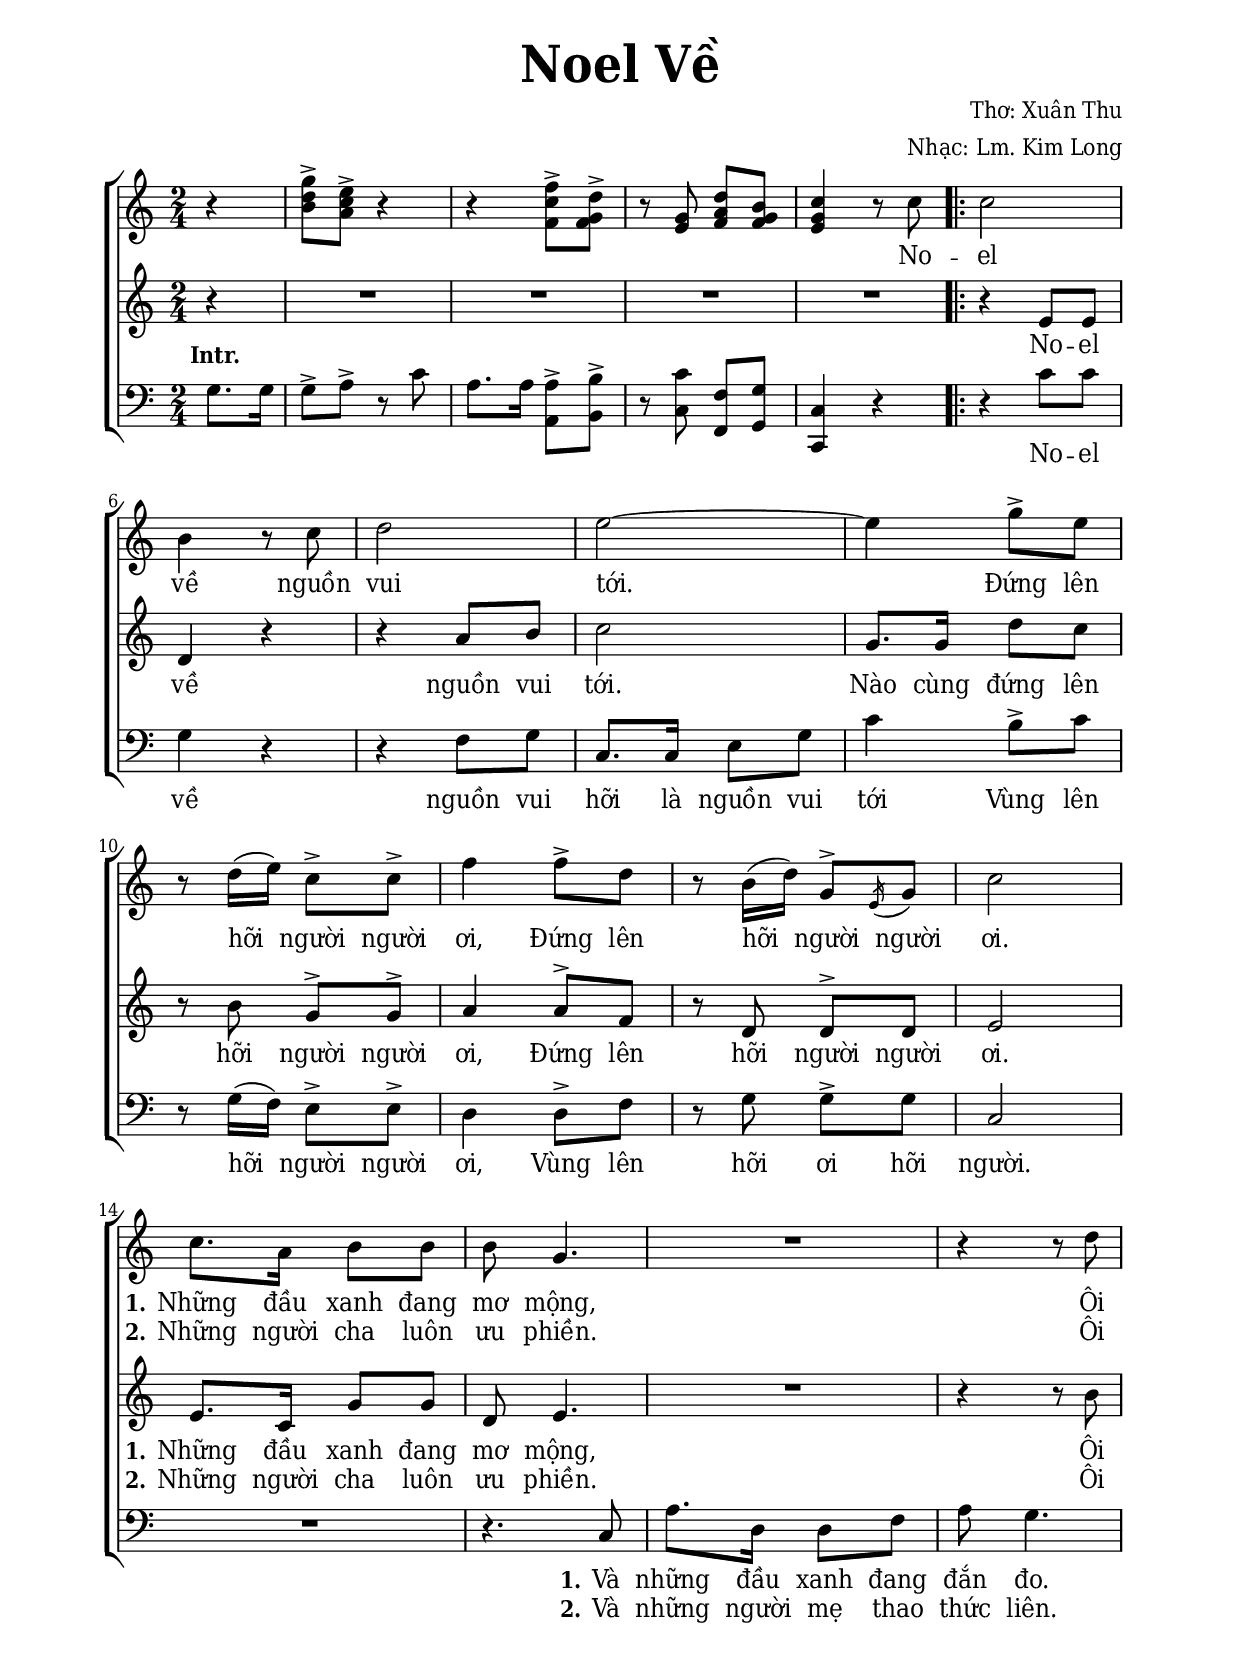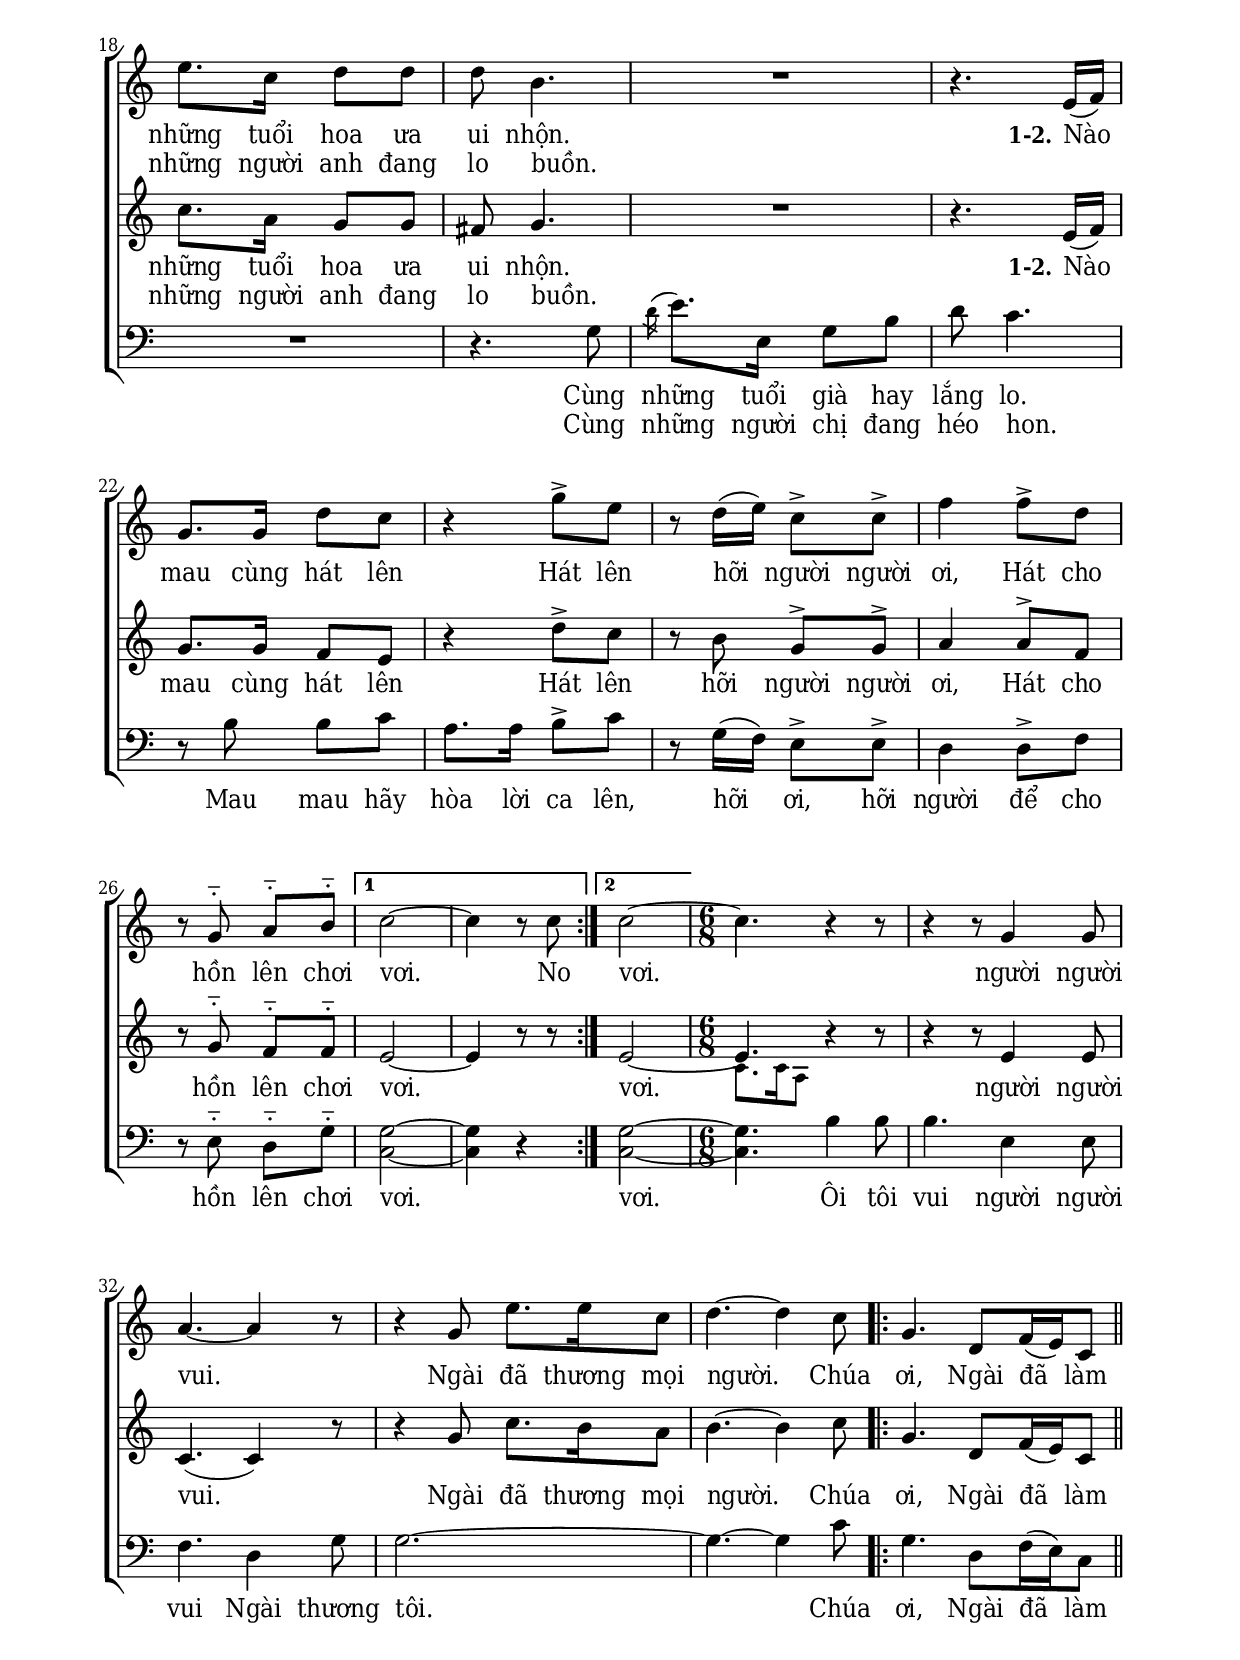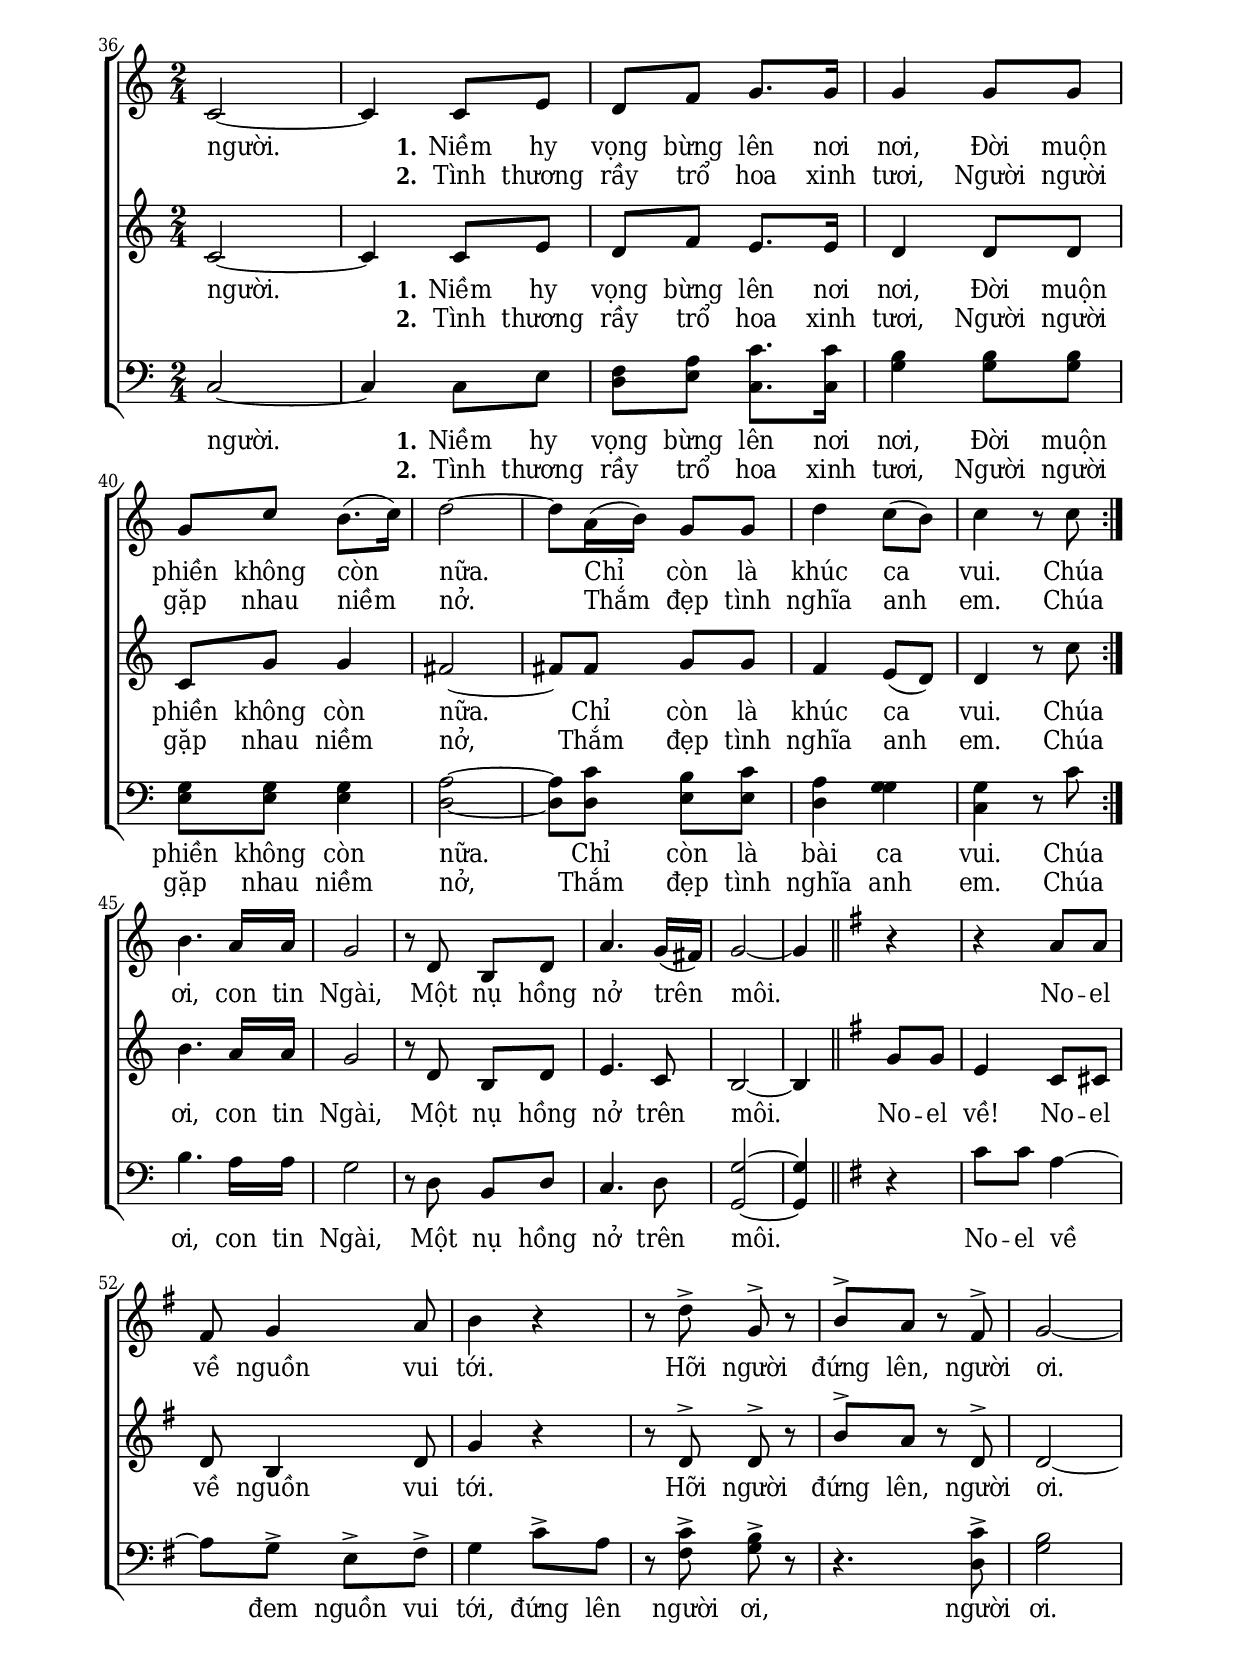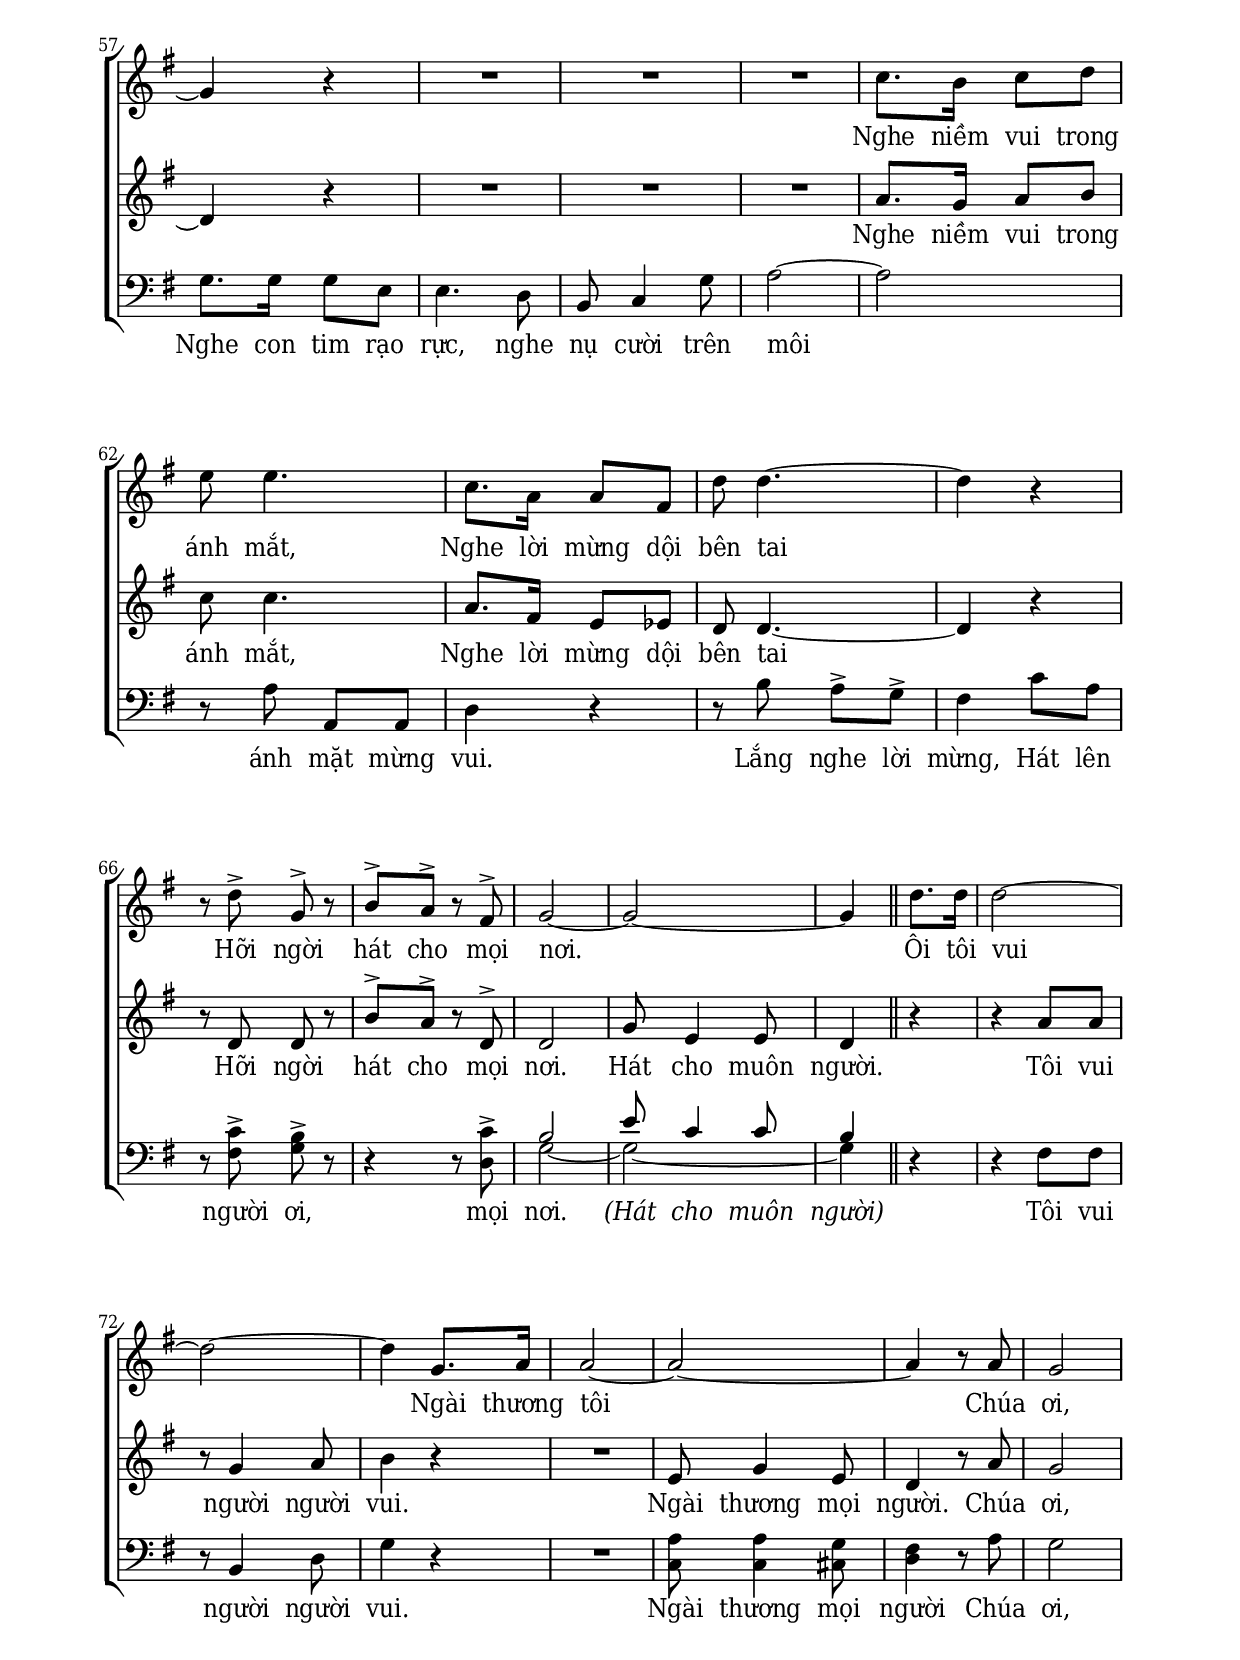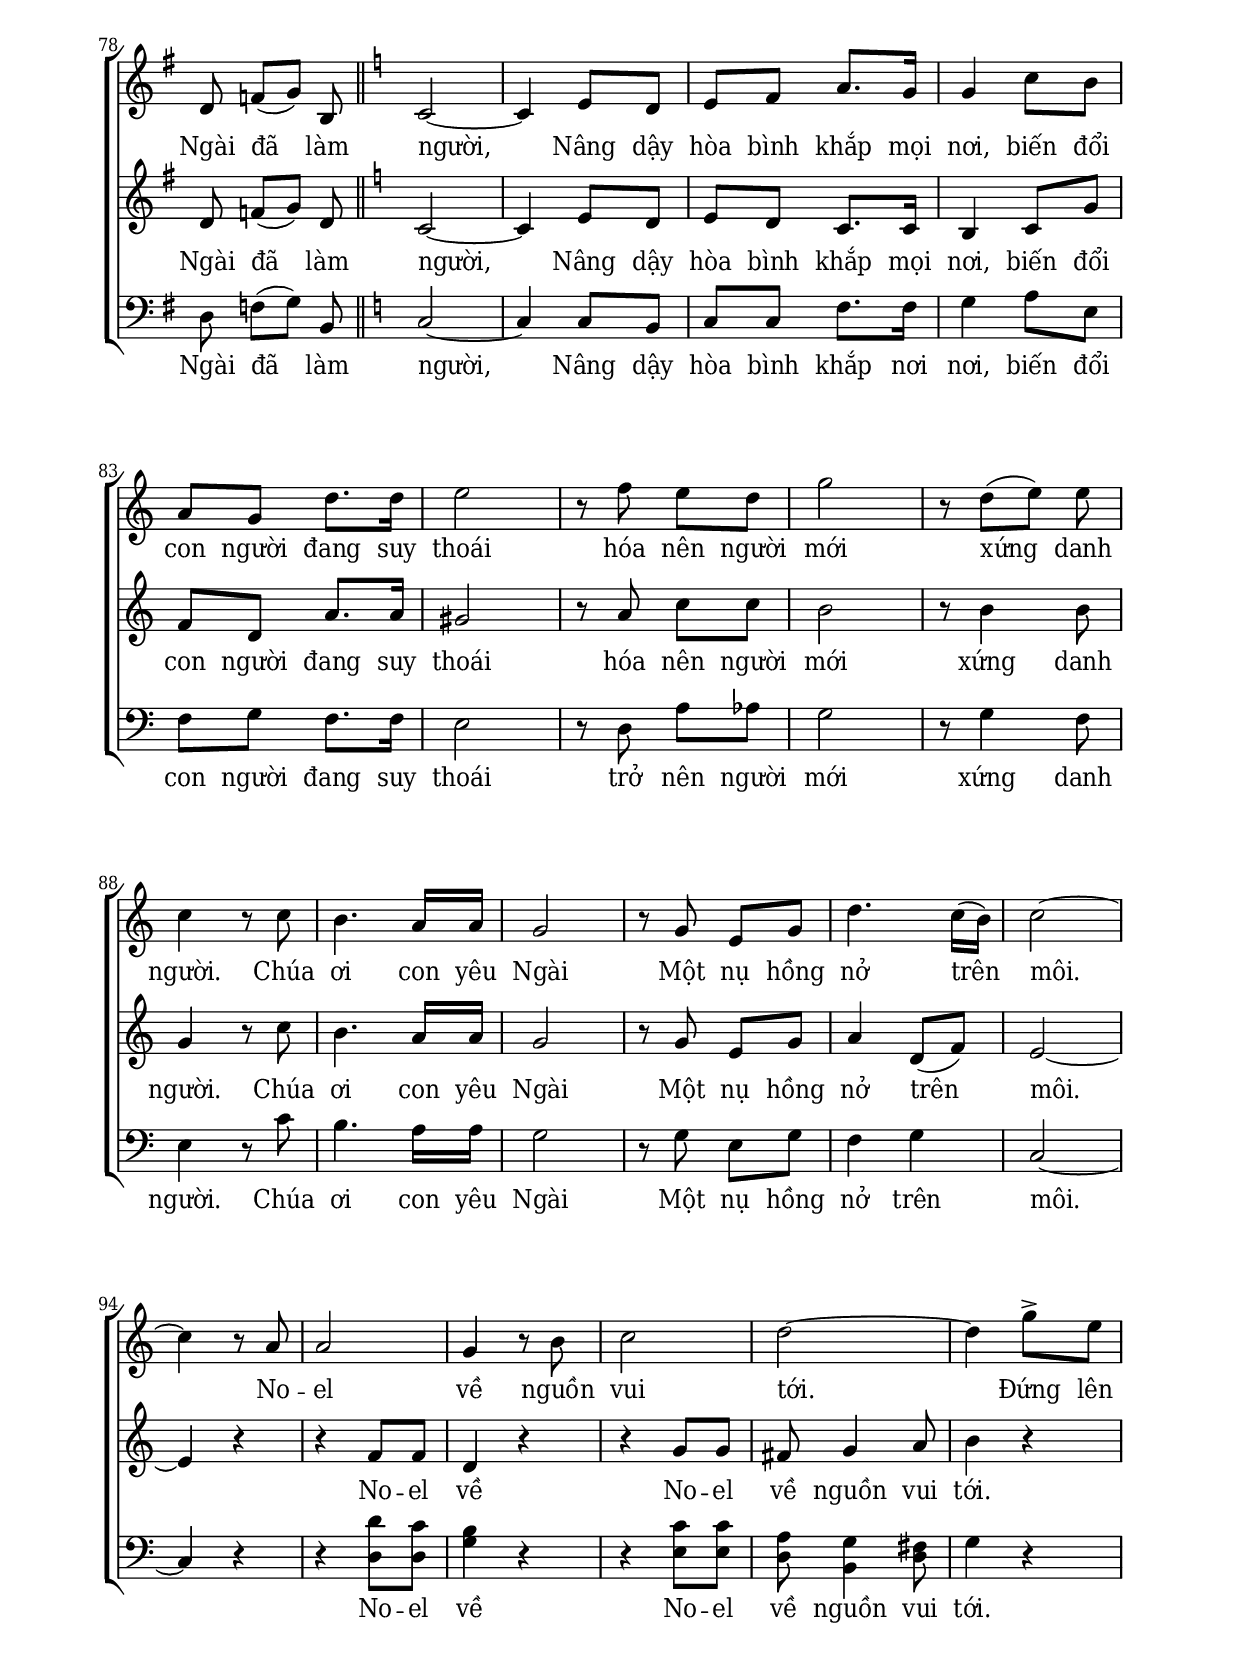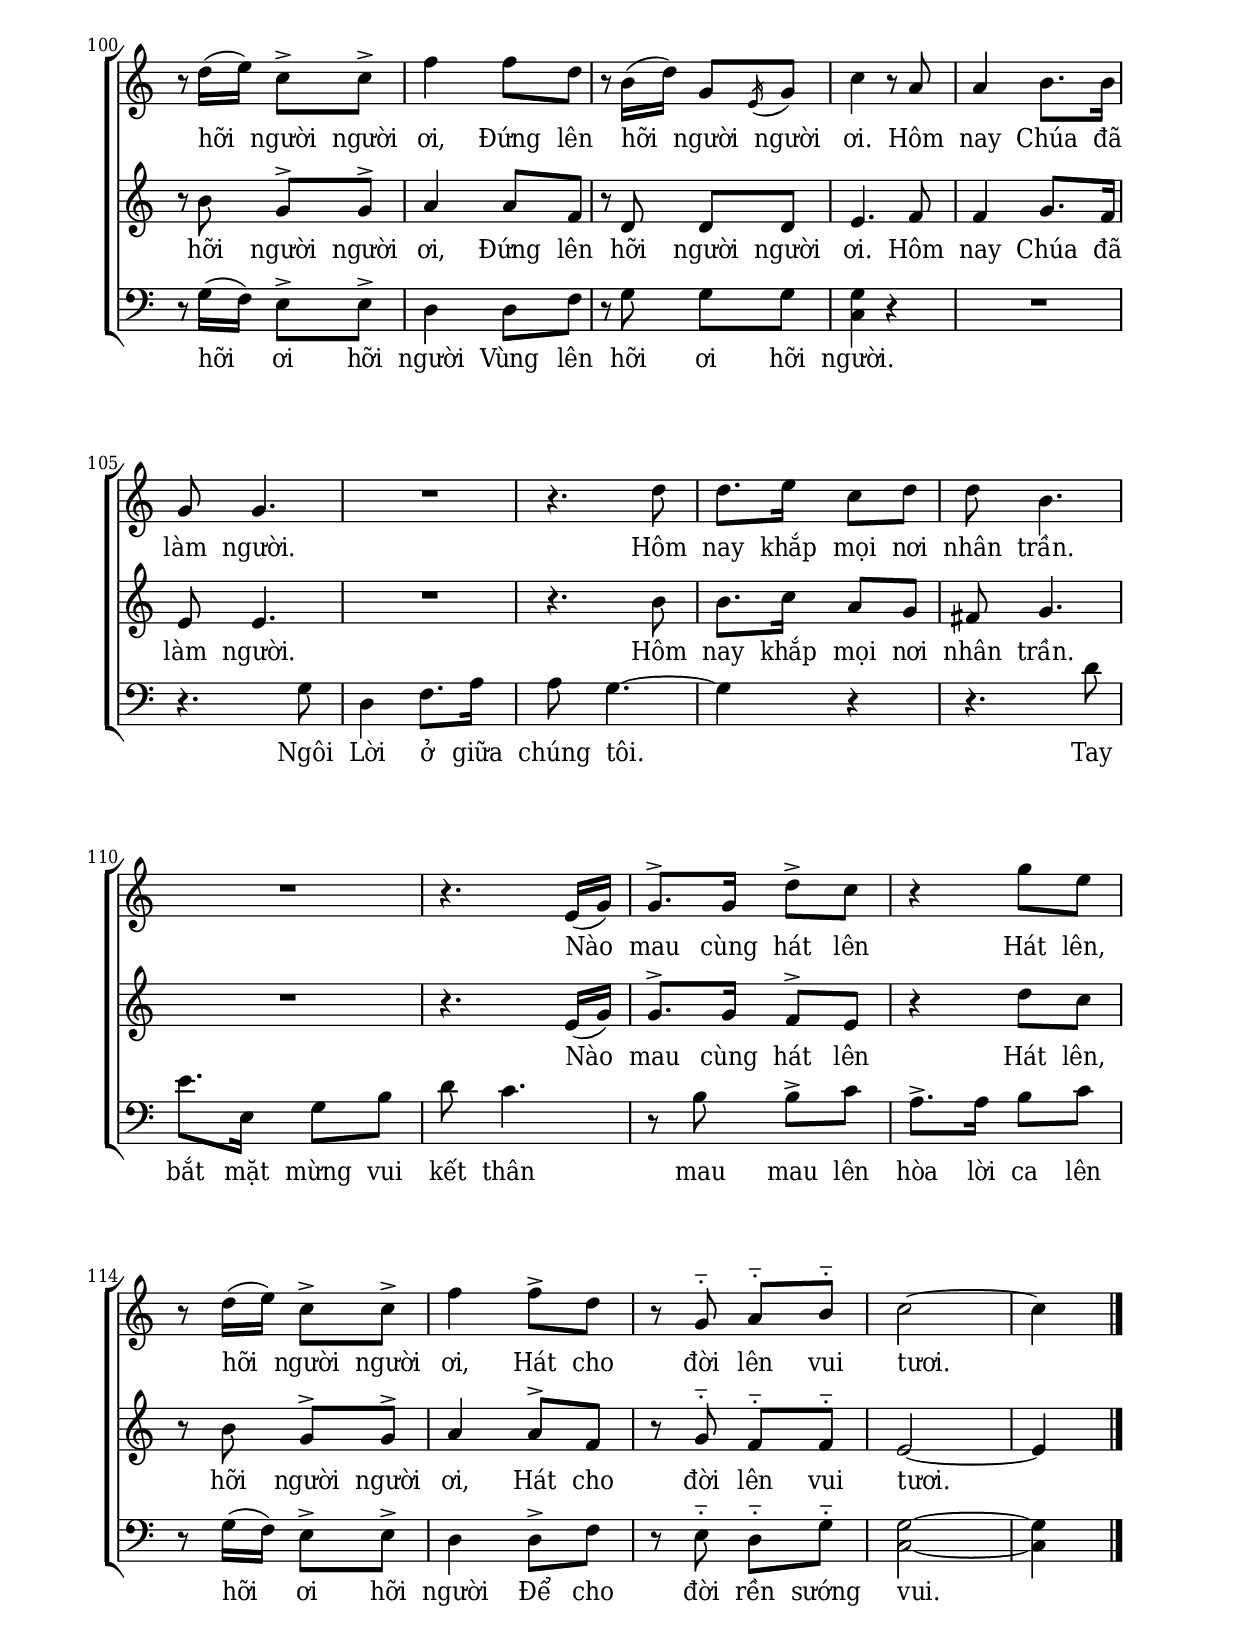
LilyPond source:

% Cài đặt chung\
\version "2.22.1"
\include "english.ly"

\header {
  title = \markup { \fontsize #3 "Noel Về" }
  composer = "Thơ: Xuân Thu"
  arranger = "Nhạc: Lm. Kim Long"
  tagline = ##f
}

% Đổi kích thước nốt cho bè phụ
notBePhu =
#(define-music-function (font-size music) (number? ly:music?)
   (for-some-music
     (lambda (m)
       (if (music-is-of-type? m 'rhythmic-event)
           (begin
             (set! (ly:music-property m 'tweaks)
                   (cons `(font-size . ,font-size)
                         (ly:music-property m 'tweaks)))
             #t)
           #f))
     music)
   music)

% Nhạc phiên khúc
nhacPhienKhucSop = \relative c'' {
  \override Staff.TimeSignature.break-visibility = #end-of-line-invisible
  \set Staff.printKeyCancellation = ##f
  \set Staff.explicitKeySignatureVisibility = #end-of-line-invisible
  \partial 4 r4 |
  <g' d b>8 ^> <e c a> ^> r4 |
  r <f c f,>8 ^> <d g, f> ^> |
  r8 <g, e> <d' a f> <b g f> |
  <c g e>4  r8
  
  \partial 8 c8 \bar ".|:"
  c2 |
  b4 r8 c |
  d2 |
  e ~ |
  e4 g8 ^> e |
  r8 d16 (e) c8 ^> c ^> |
  f4 f8 ^> d |
  r b16 (d) g,8 ^> \slashedGrace { e16( } g8) |
  c2 | \break
  c8. a16 b8 b |
  b g4. |
  R2
  r4 r8 d'8 |
  e8. c16 d8 d |
  d b4. |
  R2
  r4. e,16 (f) |
  g8. g16 d'8 c |
  r4 g'8 ^> e |
  r d16 (e) c8 ^> c ^> |
  f4 f8 ^> d |
  r8 g,^_ a^_ b^_ |
  \set Score.repeatCommands = #'((volta "1"))
  c2 ~ |
  c4 r8 c |
  \set Score.repeatCommands = #'((volta #f) (volta "2") end-repeat)
  c2 ~ |
  \set Score.repeatCommands = #'((volta #f))
  
  \time 6/8
  c4. r4 r8 |
  r4 r8 g4 g8 |
  a4. ~ a4 r8 |
  r4 g8 e'8. e16 c8 |
  d4. ~ d4 c8 |
  g4. d8 f16 (e) c8 \bar "||"
  
  \time 2/4
  c2 ~ |
  c4 c8 e |
  d f g8. g16 |
  g4 g8 g |
  g c b8. (c16) |
  d2 ~ |
  d8 a16 (b) g8 g |
  d'4 c8 (b) |
  c4 r8 c |
  b4. a16 a |
  g2 |
  r8 d b d |
  a'4. g16 (fs) |
  g2 ~ |
  g4  \bar "||"
  
  \key g \major
  \partial 4 r |
  r a8 a |
  fs g4 a8 |
  b4 r |
  r8 d ^> g, ^> r |
  b ^> a r fs ^> |
  g2 ~ |
  g4 r
  R2*3
  c8. b16 c8 d |
  e e4. |
  c8. a16 a8 fs |
  d' d4. ~ |
  d4 r |
  r8 d ^> g, ^> r |
  b ^> a ^> r fs ^> |
  g2 ~ |
  g ~ |
  g4 \bar "||"
  d'8. d16 |
  d2 ~ |
  d ~ |
  d4 g,8. a16 |
  a2 ~ |
  a ~ |
  a4 r8 a |
  g2 |
  d8 f! ([g]) b, \bar "||"
  
  \key c \major
  c2 ~ |
  c4 e8 d |
  e f a8. g16 |
  g4 c8 b |
  a g d'8. d16 |
  e2 |
  r8 f e d |
  g2 |
  r8 d ([e]) e |
  c4 r8 c |
  b4. a16 a |
  g2 |
  r8 g e g |
  d'4. c16 (b) |
  c2 ~ |
  c4 r8 a |
  a2 |
  g4 r8 b |
  c2 |
  d ~ |
  d4 g8 ^> e |
  r d16 (e) c8 ^> c ^> |
  f4 f8 d |
  r b16 (d) g,8 \slashedGrace { e16 (} g8) |
  c4 r8 a |
  a4 b8. b16 |
  g8 g4. |
  R2
  r4. d'8 |
  d8. e16 c8 d |
  d b4. |
  R2
  r4. e,16 (g) |
  g8. ^> g16 d'8 ^> c |
  r4 g'8 e |
  r d16 (e) c8 ^> c ^> |
  f4 f8 ^> d |
  r g, ^_ a^_ b ^_ |
  c2 ~ |
  c4 \bar "|."
}

nhacPhienKhucAlto = \relative c' {
  \override Staff.TimeSignature.break-visibility = #end-of-line-invisible
  \set Staff.printKeyCancellation = ##f
  \set Staff.explicitKeySignatureVisibility = #end-of-line-invisible
  r4
  R2*4
  r4 e8 e |
  d4 r |
  r a'8 b |
  c2 |
  g8. g16 d'8 c |
  r b g ^> g ^> |
  a4 a8 ^> f |
  r d d ^> d |
  e2 |
  e8. c16 g'8 g |
  d e4. |
  R2
  r4 r8 b'8 |
  c8. a16 g8 g |
  fs g4. |
  R2
  r4. e16 (f) |
  g8. g16 f8 e |
  r4 d'8 ^> c |
  r b g ^> g ^> |
  a4 a8 ^> f |
  r8 g ^_ f ^_ f ^_ |
  e2 ~ |
  e4 r8 r |
  e2 ~ |
  
  \time 6/8
  <<
    {
      \voiceOne e4. 
    }
    \new Voice = "splitpart" \notBePhu -2 {
	    \voiceTwo
      c8. c16 a8
    }
  >>
  \oneVoice
  r4 r8 |
  r4 r8 e'4 e8 |
  c4. (c4) r8 |
  r4 g'8 c8. b16 a8 |
  b4. ~ b4 c8 \bar ".|:"
  g4. d8 f16 (e) c8 |
  
  \time 2/4
  c2 ~ |
  c4 c8 e |
  d f e8. e16 |
  d4 d8 d |
  c g' g4 |
  fs2 ~ |
  fs!8 fs g g |
  f4 e8 (d) |
  d4 r8 c' \bar ":|."
  b4. a16 a |
  g2 |
  r8 d b d |
  e4. c8 |
  b2 ~ |
  b4
  
  \key g \major
  g'8 g |
  e4 c8 cs |
  d b4 d8 |
  g4 r |
  r8 d8 ^> d ^> r |
  b'8 ^> a r d, ^> |
  d2 ~ |
  d4 r |
  R2*3
  a'8. g16 a8 b |
  c c4. |
  a8. fs16 e8 ef |
  d d4. ~ |
  d4 r |
  r8 d d r |
  b' ^> a ^> r d, ^> |
  d2 |
  g8 e4 e8 |
  d4 r |
  r a'8 a |
  r8 g4 a8 |
  b4 r |
  R2
  e,8 g4 e8 |
  d4 r8 a' |
  g2 |
  d8 f! ([g]) d |
  
  \key c \major
  c2 ~ |
  c4 e8 d |
  e d c8. c16 |
  b4 c8 g' |
  f d a'8. a16 |
  gs2 |
  r8 a8 c c |
  b2 |
  r8 b4 b8 |
  g4 r8 c |
  b4. a16 a |
  g2 |
  r8 g e g |
  a4 d,8 (f) |
  e2 ~ |
  e4 r |
  r f8 f |
  d4 r |
  r g8 g |
  fs g4 a8 |
  b4 r |
  r8 b g ^> g ^> |
  a4 a8 f |r8 d d d |
  e4. f8 |
  f4 g8. f16 |
  e8 e4. |
  R2
  r4. b'8 |
  b8. c16 a8 g |
  fs g4. |
  R2
  r4. e16 (g) |
  g8. ^> g16 f8 ^> e |
  r4 d'8 c |
  r b g ^> g ^> |
  a4 a8 ^> f |
  r g ^_ f ^_ f ^_ |
  e2 ~ |
  e4
}

nhacPhienKhucBas = \relative c' {
  \override Staff.TimeSignature.break-visibility = #end-of-line-invisible
  \set Staff.printKeyCancellation = ##f
  \set Staff.explicitKeySignatureVisibility = #end-of-line-invisible
  g8.
  ^\markup { \raise #1.5 \halign #-0.3 \bold "Intr." }
  g16 |
  g8 ^> a ^> r c |
  a8. a16 <a a,>8 ^> <b b,> ^> |
  r <c c,> <f, f,> <g g,> |
  <c, c,>4 r |
  r c'8 c |
  g4 r |
  r f8 g |
  c,8. c16 e8 g |
  c4 b8 ^> c |
  r8 g16 (f) e8 ^> e ^> |
  d4 d8 ^> f |
  r g g ^> g |
  c,2 |
  R2
  r4. c8 |
  a'8. d,16 d8 f |
  a g4. |
  R2
  r4. g8 |
  \slashedGrace { \once \stemDown d'16 ^( } e8.) e,16 g8 b |
  d c4. |
  r8 b b c |
  a8. a16 b8 ^> c |
  r g16 (f) e8 ^> e ^> |
  d4 d8 ^> f |
  r e ^_ d ^_ g ^_ |
  <g c,>2 ~ |
  <g c,>4 r
  
  <g c,>2 ~ |
  \time 6/8
  <g c,>4. b4 b8 |
  b4. e,4 e8 |
  f4. d4 g8 |
  g2. ~ |
  g4. ~ g4 c8 |
  g4. d8 f16 (e) c8 |
  
  \time 2/4
  c2 ~ |
  c4 c8 e |
  \oneVoice
  <<
    {
      f8 a c8. c16 |
      b4 b8 b |
      g g g4 |
      a2 ~ |
      a8 c b c |
      a4 g |
      g
    }
    {
      d8 e c8. c16 |
      g'4 g8 g |
      e e e4 |
      d2 ~ |
      d8 d e e |
      d4 g |
      c,
    }
  >>
  r8 c' |
  b4. a16 a |
  g2 |
  r8 d b d |
  c4. d8 |
  <g g,>2 ~ |
  <g g,>4
  
  \key g \major
  r |
  c8 c a4 ~ |
  a8 g ^> e ^> fs ^> |
  g4 c8 ^> a |
  r8
  <<
    {
      c ^> b ^> r |
      r4. c8 ^> |
      b2
    }
    {
      fs8 g r |
      r4. d8 |
      g2
    }
  >>
  g8. g16 g8 e |
  e4. d8 |
  b c4 g'8 |
  a2 ~ |
  a |
  r8 a a, a |
  d4 r |
  r8 b' a ^> g ^> |
  fs4 c'8 a |
  r
  <<
    {
      c8 ^> b ^> r |
      r4 r8 c8 ^>
    }
    {
      fs,8 g r |
      r4. d8
    }
  >>
  <<
    {
      \voiceOne
      b'2 |
      e8 c4 c8 |
      b4
    }
    \new Voice = "splitpart" {
	    \voiceTwo
      g2 ~ |
      g ~ |
      g4
    }
  >>
  \oneVoice
  r4 |
  r fs8 fs |
  r8 b,4 d8 |
  g4 r |
  R2
  <a c,>8 <a c,>4 <g cs,>8 |
  <fs d>4 r8 a |
  g2 |
  d8 f! ([g]) b, |
  
  \key c \major
  c2 ~ |
  c4 c8 b |
  c c f8. f16 |
  g4 a8 e |
  f g f8. f16 |
  e2 |
  r8 d a' af |
  g2 |
  r8 g4 f8 |
  e4 r8 c' |
  b4. a16 a |
  g2 |
  r8 g e g |
  f4 g |
  c,2 ~ |
  c4 r |
  r
  <<
    {
      d'8 c |
      b4 r |
      r c8 c a g4 fs8
    }
    {
      d8 d |
      g4 r |
      r e8 e |
      d b4 d8
    }
  >>
  g4 r |
  r8 g16 (f) e8 ^> e ^> |
  d4 d8 f |
  r g g g |
  <g c,>4 r |
  R2
  r4. g8 |
  d4 f8. a16 |
  a8 g4. ~ |
  g4 r |
  r4. d'8 |
  e8. e,16 g8 b |
  d c4. |
  r8 b b ^> c |
  a8. ^> a16 b8 c |
  r g16 (f) e8 ^> e ^> |
  d4 d8 ^> f |
  r e ^_ d ^_ g ^_ |
  <g c,>2 ~ |
  <g c,>4
}

% Lời phiên khúc
loiPhienKhucSopMot = \lyrics {
  \repeat unfold 8 { _ }
  No -- el về nguồn vui tới.
  Đứng lên hỡi người người ơi,
  Đứng lên hỡi người người ơi.
  \set stanza = " 1."
  Những đầu xanh đang mơ mộng,
  Ôi những tuổi hoa ưa ui nhộn.
  \set stanza = "1-2."
  Nào mau cùng hát lên
  Hát lên hỡi người người ơi,
  Hát cho hồn lên chơi vơi.
  No
  vơi.
  người người vui.
  Ngài đã thương mọi người.
  Chúa ơi, Ngài đã làm người.
  \set stanza = "1."
  Niềm hy vọng bừng lên nơi nơi,
  Đời muộn phiền không còn nữa.
  Chỉ còn là khúc ca vui.
  Chúa
  ơi, con tin Ngài,
  Một nụ hồng nở trên môi.
  No -- el về nguồn vui tới.
  Hỡi người đứng lên, người ơi.
  Nghe niềm vui trong ánh mắt,
  Nghe lời mừng dội bên tai
  Hỡi ngời hát cho mọi nơi.
  Ôi tôi vui
  Ngài thương tôi
  Chúa ơi, Ngài đã làm người,
  Nâng dậy hòa bình khắp mọi nơi,
  biến đổi con người đang suy thoái
  hóa nên người mới xứng danh người.
  Chúa ơi con yêu Ngài
  Một nụ hồng nở trên môi.
  No -- el về nguồn vui tới.
  Đứng lên hỡi người người ơi,
  Đứng lên hỡi người người ơi.
  Hôm nay Chúa đã làm người.
  Hôm nay khắp mọi nơi nhân trần.
  Nào mau cùng hát lên
  Hát lên, hỡi người người ơi,
  Hát cho đời lên vui tươi.
}

loiPhienKhucSopHai = \lyrics {
  \repeat unfold 26 { _ }
  \set stanza = " 2."
  Những người cha luôn ưu phiền.
  Ôi những người anh đang lo buồn.
  \repeat unfold 33 { _ }
  \set stanza = "2."
  Tình thương rầy trổ hoa xinh tươi,
  Người người gặp nhau niềm nở.
  Thắm đẹp tình nghĩa anh em. Chúa
}

loiPhienKhucAltoMot = \lyrics {
  No -- el về nguồn vui tới.
  Nào cùng đứng lên hỡi người người ơi,
  Đứng lên hỡi người người ơi.
  \set stanza = " 1."
  Những đầu xanh đang mơ mộng,
  Ôi những tuổi hoa ưa ui nhộn.
  \set stanza = "1-2."
  Nào mau cùng hát lên
  Hát lên hỡi người người ơi,
  Hát cho hồn lên chơi vơi.
  vơi.
  người người vui.
  Ngài đã thương mọi người.
  Chúa ơi, Ngài đã làm người.
  \set stanza = "1."
  Niềm hy vọng bừng lên nơi nơi,
  Đời muộn phiền không còn nữa.
  Chỉ còn là khúc ca vui.
  Chúa
  ơi, con tin Ngài,
  Một nụ hồng nở trên môi.
  No -- el về! No -- el về nguồn vui tới.
  Hỡi người đứng lên, người ơi.
  Nghe niềm vui trong ánh mắt,
  Nghe lời mừng dội bên tai
  Hỡi ngời hát cho mọi nơi.
  Hát cho muôn người.
  Tôi vui
  người người vui.
  Ngài thương mọi người.
  Chúa ơi, Ngài đã làm người,
  Nâng dậy hòa bình khắp mọi nơi,
  biến đổi con người đang suy thoái
  hóa nên người mới xứng danh người.
  Chúa ơi con yêu Ngài
  Một nụ hồng nở trên môi.
  No -- el về
  No -- el về nguồn vui tới.
  hỡi người người ơi,
  Đứng lên hỡi người người ơi.
  Hôm nay Chúa đã làm người.
  Hôm nay khắp mọi nơi nhân trần.
  Nào mau cùng hát lên
  Hát lên, hỡi người người ơi,
  Hát cho đời lên vui tươi.
}

loiPhienKhucAltoHai = \lyrics {
  \repeat unfold 20 { _ }
  \set stanza = " 2."
  Những người cha luôn ưu phiền.
  Ôi những người anh đang lo buồn.
  \repeat unfold 32 { _ }
  \set stanza = "2."
  Tình thương rầy trổ hoa xinh tươi,
  Người người gặp nhau niềm nở,
  Thắm đẹp tình nghĩa anh em. Chúa
}

loiPhienKhucBasMot = \lyrics {
  \repeat unfold 13 { _ }
  No -- el về nguồn vui hỡi là nguồn vui tới
  Vùng lên hỡi người người ơi,
  Vùng lên hỡi ơi hỡi người.
  \set stanza = "1."
  Và những đầu xanh đang đắn đo.
  Cùng những tuổi già hay lắng lo.
  Mau  mau hãy hòa lời ca lên, hỡi ơi, hỡi người
  để cho hồn lên chơi vơi.
  vơi.
  Ôi tôi vui người người vui
  Ngài thương tôi.
  Chúa ơi, Ngài đã làm người.
  \set stanza = "1."
  Niềm hy vọng bừng lên nơi nơi,
  Đời muộn phiền không còn nữa.
  Chỉ còn là bài ca vui. Chúa
  ơi, con tin Ngài,
  Một nụ hồng nở trên môi.
  No -- el về đem nguồn vui tới,
  đứng lên người ơi, người ơi.
  Nghe con tim rạo rực,
  nghe nụ cười trên môi
  ánh mặt mừng vui.
  Lắng nghe lời mừng,
  Hát lên người ơi,
  mọi nơi.
  \override Lyrics.LyricText.font-shape = #'italic
  (Hát cho muôn người)
  \revert Lyrics.LyricText.font-shape
  Tôi vui người người vui.
  Ngài thương mọi người Chúa ơi,
  Ngài đã làm người,
  Nâng dậy hòa bình khắp nơi nơi,
  biến đổi con người đang suy thoái
  trở nên người mới xứng danh người.
  Chúa ơi con yêu Ngài
  Một nụ hồng nở trên môi.
  No -- el về
  No -- el về nguồn vui tới.
  hỡi ơi hỡi người
  Vùng lên hỡi ơi hỡi người.
  Ngôi Lời ở giữa chúng tôi.
  Tay bắt mặt mừng vui kết thân
  mau mau lên hòa lời ca lên hỡi ơi hỡi người
  Để cho đời rền sướng vui.
}

loiPhienKhucBasHai = \lyrics {
  \repeat unfold 35 { _ }
  \set stanza = "2."
  Và những người mẹ thao thức liên.
  Cùng những người chị đang héo hon.
  \repeat unfold 33 { _ }
  \set stanza = "2."
  Tình thương rầy trổ hoa xinh tươi,
  Người người gặp nhau niềm nở,
  Thắm đẹp tình nghĩa anh em. Chúa
}


% Dàn trang
\paper {
  #(set-paper-size "a4")
  top-margin = 10\mm
  bottom-margin = 15\mm
  left-margin = 20\mm
  right-margin = 20\mm
  indent = #0
  #(define fonts
	 (make-pango-font-tree "Deja Vu Serif Condensed"
	 		       "Deja Vu Serif Condensed"
			       "Deja Vu Serif Condensed"
			       (/ 20 20)))
  print-page-number = ##f
  page-count = 6
  %systems-per-page = 4
}

TongNhip = {
  \key c \major \time 2/4
  \set Timing.beamExceptions = #'()
  \set Timing.baseMoment = #(ly:make-moment 1/4)
}

% Đổi kích thước nốt cho bè phụ
notBePhu =
#(define-music-function (font-size music) (number? ly:music?)
   (for-some-music
     (lambda (m)
       (if (music-is-of-type? m 'rhythmic-event)
           (begin
             (set! (ly:music-property m 'tweaks)
                   (cons `(font-size . ,font-size)
                         (ly:music-property m 'tweaks)))
             #t)
           #f))
     music)
   music)

\score {
  \new ChoirStaff <<
    \new Staff <<
      \new Voice = "beSop" {
         \clef treble \TongNhip \nhacPhienKhucSop
      }
      \new Lyrics \lyricsto beSop \loiPhienKhucSopMot
      \new Lyrics \lyricsto beSop \loiPhienKhucSopHai
    >>
    \new Staff <<
      \new Voice = "beAlto" {
        \clef treble \TongNhip \nhacPhienKhucAlto
      }
      \new Lyrics \lyricsto beAlto \loiPhienKhucAltoMot
      \new Lyrics \lyricsto beAlto \loiPhienKhucAltoHai
    >>
    \new Staff <<
      \new Voice = "beBas" {
        \clef bass \TongNhip \nhacPhienKhucBas
      }
      \new Lyrics \lyricsto beBas \loiPhienKhucBasMot
      \new Lyrics \lyricsto beBas \loiPhienKhucBasHai
    >>
  >>
  \layout {
    \override Lyrics.LyricSpace.minimum-distance = #1.5
    %\override Score.BarNumber.break-visibility = ##(#f #f #f)
    \override LyricHyphen.minimum-distance = #1.5
    \context {
      \Staff \RemoveEmptyStaves
      \override VerticalAxisGroup.remove-first = ##t
    }
  }
}
